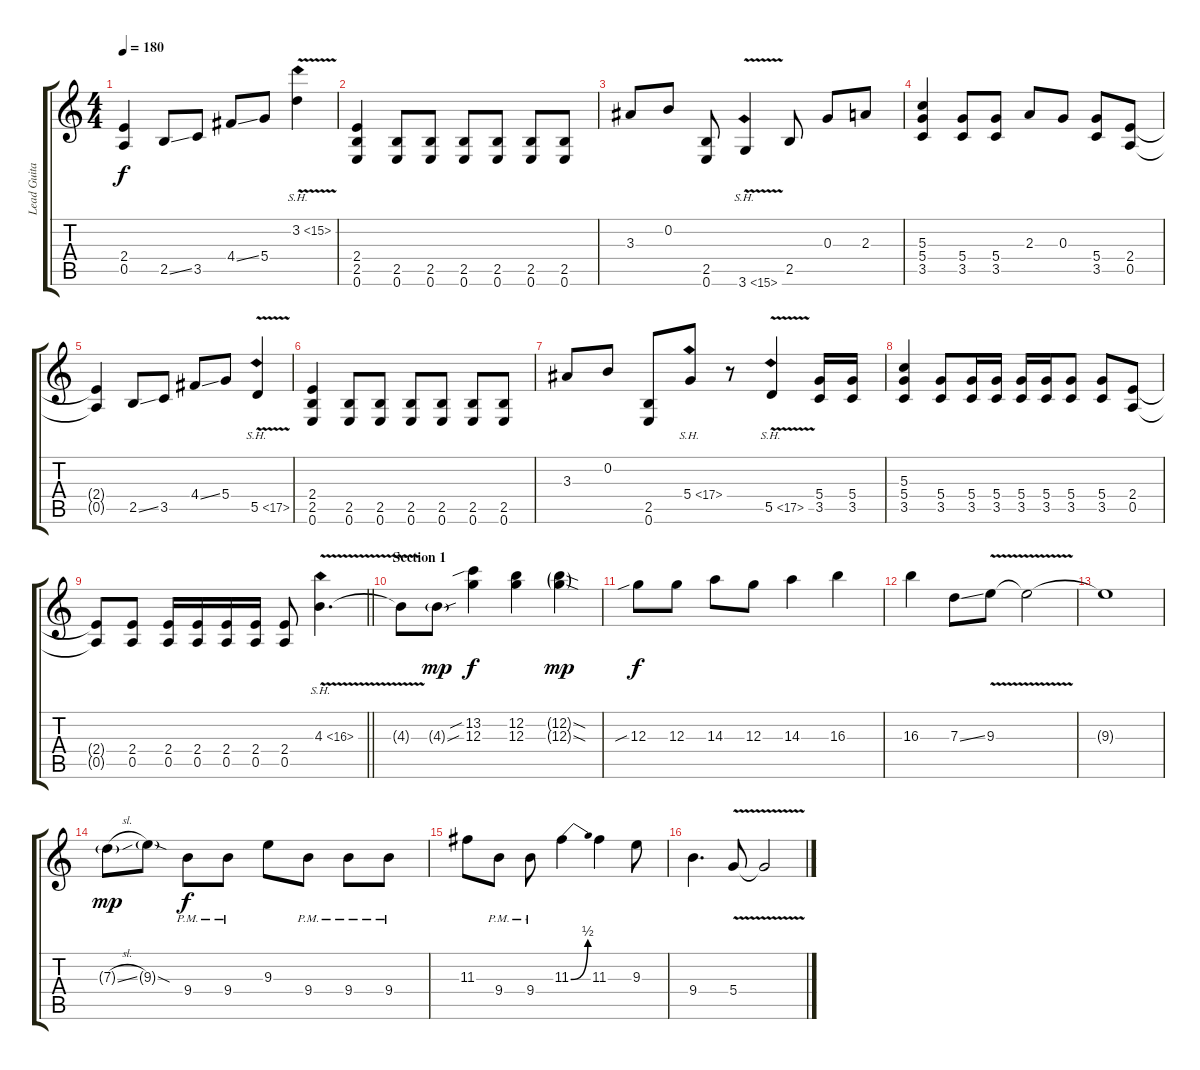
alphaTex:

\track ("Lead Guitar" "Lead Guita") {instrument distortionguitar}
\staff {score tabs}
\tuning (E4 B3 G3 D3 A2 E2) {hide}
\ts (4 4)
\tempo 180
\clef g2
\ks c
(2.4{t} 0.5{t}).4{dy f} 2.5{ss}.8 3.5.8 4.4{ss}.8 5.4.8 3.2{sh 12 v}.4 |
(2.4 2.5 0.6).4 (2.5 0.6).8 (2.5 0.6).8 (2.5 0.6).8 (2.5 0.6).8 (2.5 0.6).8 (2.5 0.6).8 |
3.3.8 0.2.8 (2.5 0.6).8 3.6{sh 12 v}.4 2.5.8 0.3.8 2.3.8 |
(5.3 5.4 3.5).4 (5.4 3.5).8 (5.4 3.5).8 2.3.8 0.3.8 (5.4 3.5).8 (2.4 0.5).8 |
(2.4{t} 0.5{t}).4 2.5{ss}.8 3.5.8 4.4{ss}.8 5.4.8 5.5{sh 12 v}.4 |
(2.4 2.5 0.6).4 (2.5 0.6).8 (2.5 0.6).8 (2.5 0.6).8 (2.5 0.6).8 (2.5 0.6).8 (2.5 0.6).8 |
3.3.8 0.2.8 (2.5 0.6).8 5.4{sh 12}.8 r.8 5.5{sh 12 v}.4 (5.4 3.5).16 (5.4 3.5).16 |
(5.3 5.4 3.5).4 (5.4 3.5).8 (5.4 3.5).16 (5.4 3.5).16 (5.4 3.5).16 (5.4 3.5).16 (5.4 3.5).8 (5.4 3.5).8 (2.4 0.5).8 |
\barLineRight lightlight
(2.4{t} 0.5{t}).8 (2.4 0.5).8 (2.4 0.5).16 (2.4 0.5).16 (2.4 0.5).16 (2.4 0.5).16 (2.4 0.5).8 4.3{sh 12 v}.4{d} |
\section ("" "Section 1")
4.3{t}.8 4.3{sou g}.8{dy mp} (13.2{sib} 12.3).4{dy f} (12.2 12.3).4 (12.2{sod g} 12.3{sod g}).4{dy mp} |
12.3{sib}.8{dy f} 12.3.8 14.3.8 12.3.8 14.3.4 16.3.4 |
16.3.4 7.3{ss}.8 9.3{v}.8 9.3{t}.2 |
9.3{t}.1 |
7.3{sl g}.8{dy mp} 9.3{sod g}.8 9.4{pm}.8{dy f} 9.4{pm}.8 9.3.8 9.4{pm}.8 9.4{pm}.8 9.4{pm}.8 |
11.3.8 9.4{pm}.8 9.4{pm}.8 11.3{be (bend 0 0 60 2)}.4 11.3.4 9.3.8 |
9.4.4{d} 5.4{v}.8 5.4{t}.2
